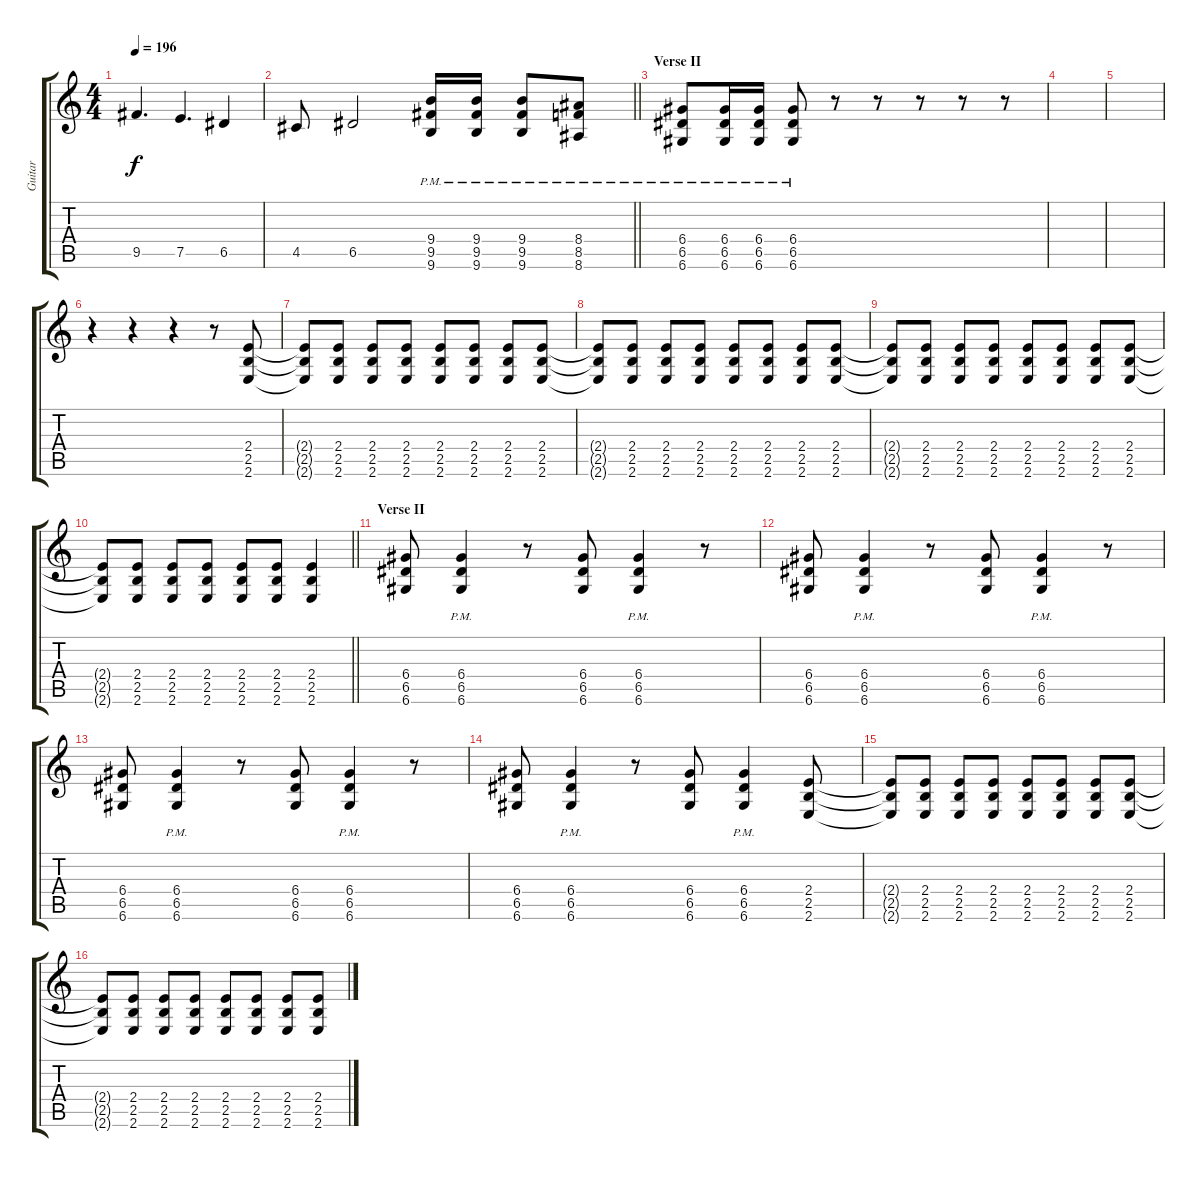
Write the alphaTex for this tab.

\track ("Guitar" "Guitar") {instrument distortionguitar}
\staff {score tabs}
\tuning (E4 B3 G3 D3 A2 D2) {hide}
\ts (4 4)
\tempo 196
\clef g2
\ks c
9.5.4{d dy f} 7.5.4{d} 6.5.4 |
\barLineRight lightlight
4.5.8 6.5.2 (9.4{pm} 9.5{pm} 9.6{pm}).16 (9.4{pm} 9.5{pm} 9.6).16 (9.4{pm} 9.5{pm} 9.6{pm}).8 (8.4{pm} 8.5{pm} 8.6{pm}).8 |
\section ("" "Verse II")
(6.4{pm} 6.5{pm} 6.6{pm}).8 (6.4{pm} 6.5{pm} 6.6{pm}).16 (6.4{pm} 6.5{pm} 6.6{pm}).16 (6.4{pm} 6.5{pm} 6.6{pm}).8 r.8 r.8 r.8 r.8 r.8 |
|
|
r.4 r.4 r.4 r.8 (2.4 2.5 2.6).8 |
(2.4{t} 2.5{t} 2.6{t}).8 (2.4 2.5 2.6).8 (2.4 2.5 2.6).8 (2.4 2.5 2.6).8 (2.4 2.5 2.6).8 (2.4 2.5 2.6).8 (2.4 2.5 2.6).8 (2.4 2.5 2.6).8 |
(2.4{t} 2.5{t} 2.6{t}).8 (2.4 2.5 2.6).8 (2.4 2.5 2.6).8 (2.4 2.5 2.6).8 (2.4 2.5 2.6).8 (2.4 2.5 2.6).8 (2.4 2.5 2.6).8 (2.4 2.5 2.6).8 |
(2.4{t} 2.5{t} 2.6{t}).8 (2.4 2.5 2.6).8 (2.4 2.5 2.6).8 (2.4 2.5 2.6).8 (2.4 2.5 2.6).8 (2.4 2.5 2.6).8 (2.4 2.5 2.6).8 (2.4 2.5 2.6).8 |
\barLineRight lightlight
(2.4{t} 2.5{t} 2.6{t}).8 (2.4 2.5 2.6).8 (2.4 2.5 2.6).8 (2.4 2.5 2.6).8 (2.4 2.5 2.6).8 (2.4 2.5 2.6).8 (2.4 2.5 2.6).4 |
\section ("" "Verse II")
(6.4 6.5 6.6).8 (6.4{pm} 6.5{pm} 6.6{pm}).4 r.8 (6.4 6.5 6.6).8 (6.4{pm} 6.5{pm} 6.6{pm}).4 r.8 |
(6.4 6.5 6.6).8 (6.4{pm} 6.5{pm} 6.6{pm}).4 r.8 (6.4 6.5 6.6).8 (6.4{pm} 6.5{pm} 6.6{pm}).4 r.8 |
(6.4 6.5 6.6).8 (6.4{pm} 6.5{pm} 6.6{pm}).4 r.8 (6.4 6.5 6.6).8 (6.4{pm} 6.5{pm} 6.6{pm}).4 r.8 |
(6.4 6.5 6.6).8 (6.4{pm} 6.5{pm} 6.6{pm}).4 r.8 (6.4 6.5 6.6).8 (6.4{pm} 6.5{pm} 6.6{pm}).4 (2.4 2.5 2.6).8 |
(2.4{t} 2.5{t} 2.6{t}).8 (2.4 2.5 2.6).8 (2.4 2.5 2.6).8 (2.4 2.5 2.6).8 (2.4 2.5 2.6).8 (2.4 2.5 2.6).8 (2.4 2.5 2.6).8 (2.4 2.5 2.6).8 |
(2.4{t} 2.5{t} 2.6{t}).8 (2.4 2.5 2.6).8 (2.4 2.5 2.6).8 (2.4 2.5 2.6).8 (2.4 2.5 2.6).8 (2.4 2.5 2.6).8 (2.4 2.5 2.6).8 (2.4 2.5 2.6).8
